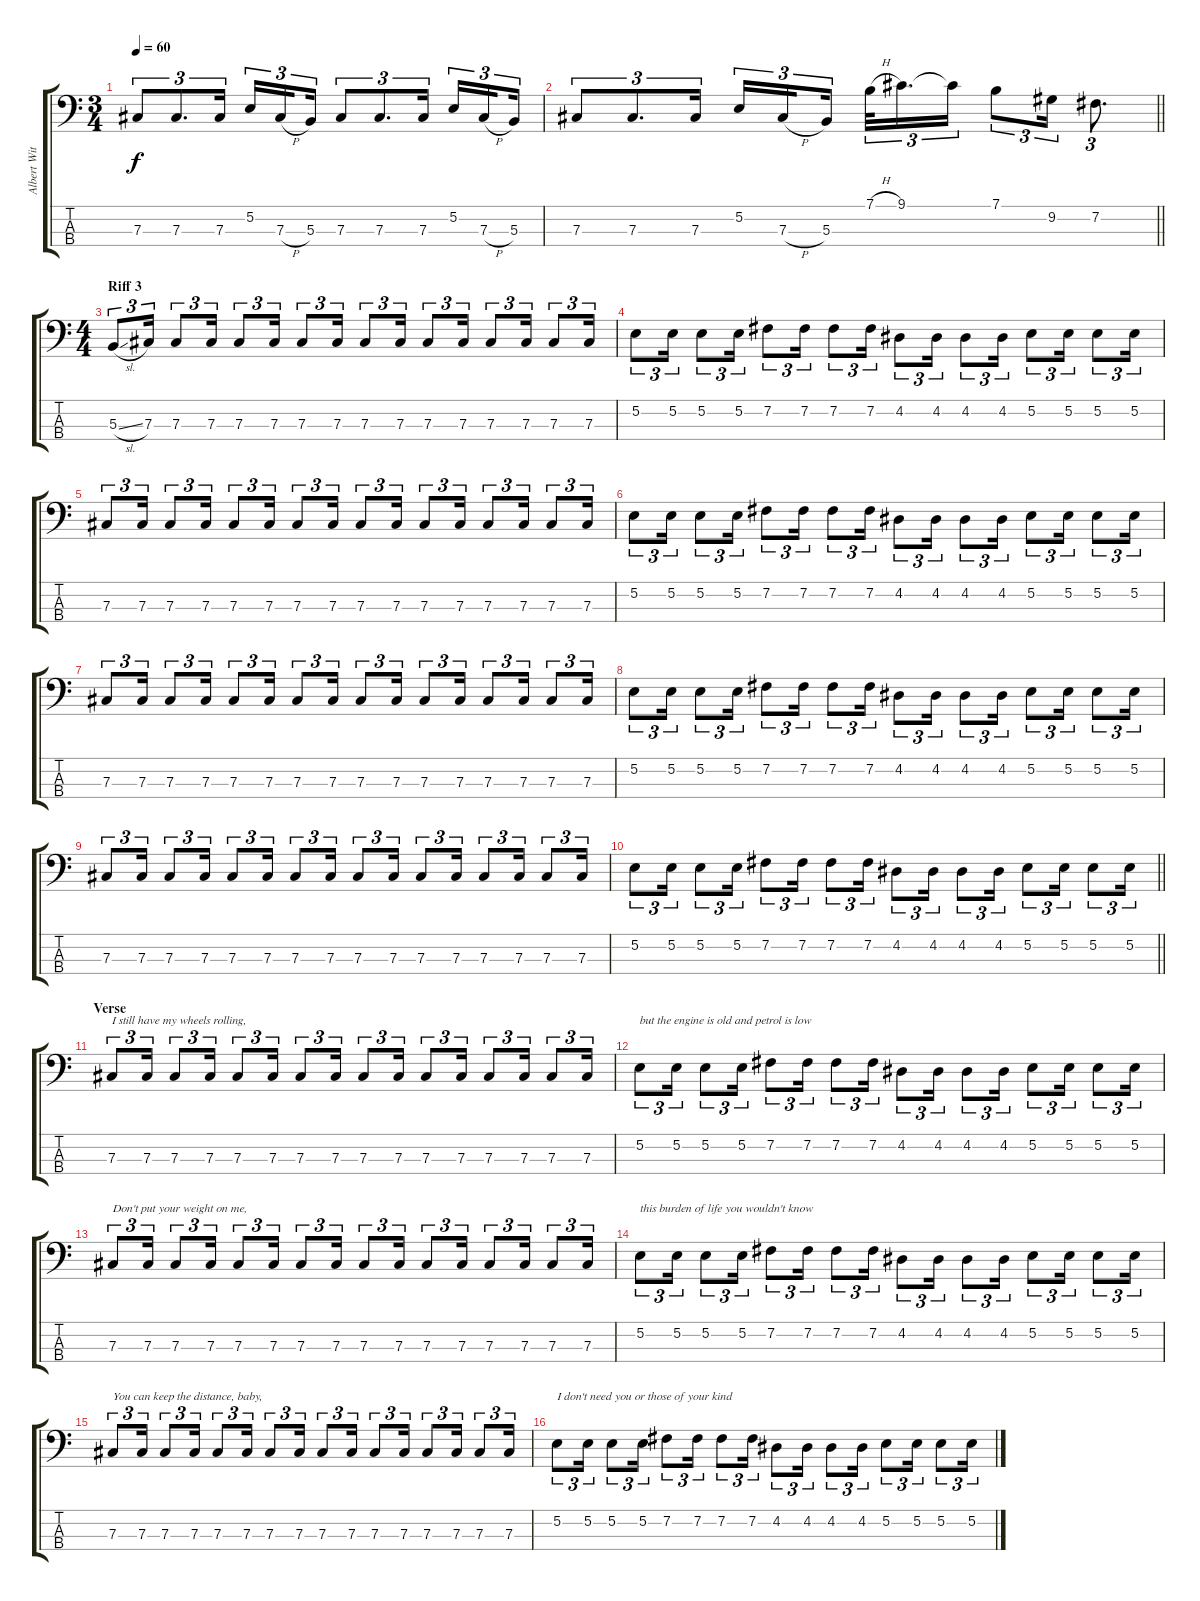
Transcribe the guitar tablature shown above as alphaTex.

\track ("Albert Witcfinder" "Albert Wit") {instrument electricbassfinger}
\staff {score tabs}
\tuning (E2 B1 Gb1 Db1) {hide}
\ts (3 4)
\tempo 60
\clef f4
\ks c
7.3.8{tu (3 2) dy f} 7.3.8{d tu (3 2)} 7.3.16{tu (3 2)} 5.2.16{tu (3 2)} 7.3{h}.16{tu (3 2) beam splitsecondary} 5.3.16{tu (3 2)} 7.3.8{tu (3 2)} 7.3.8{d tu (3 2)} 7.3.16{tu (3 2)} 5.2.16{tu (3 2)} 7.3{h}.16{tu (3 2) beam splitsecondary} 5.3.16{tu (3 2)} |
\barLineRight lightlight
7.3.8{tu (3 2)} 7.3.8{d tu (3 2)} 7.3.16{tu (3 2)} 5.2.16{tu (3 2)} 7.3{h}.16{tu (3 2) beam splitsecondary} 5.3.16{tu (3 2)} 7.1{h}.32{tu (3 2) beam splitsecondary} 9.1.16{d tu (3 2)} 9.1{t}.16{tu (3 2)} 7.1.8{tu (3 2)} 9.2.16{tu (3 2)} 7.2.8{d tu (3 2)} |
\ts (4 4)
\section ("" "Riff 3")
5.3{sl}.8{tu (3 2)} 7.3.16{tu (3 2)} 7.3.8{tu (3 2)} 7.3.16{tu (3 2)} 7.3.8{tu (3 2)} 7.3.16{tu (3 2)} 7.3.8{tu (3 2)} 7.3.16{tu (3 2)} 7.3.8{tu (3 2)} 7.3.16{tu (3 2)} 7.3.8{tu (3 2)} 7.3.16{tu (3 2)} 7.3.8{tu (3 2)} 7.3.16{tu (3 2)} 7.3.8{tu (3 2)} 7.3.16{tu (3 2)} |
5.2.8{tu (3 2)} 5.2.16{tu (3 2)} 5.2.8{tu (3 2)} 5.2.16{tu (3 2)} 7.2.8{tu (3 2)} 7.2.16{tu (3 2)} 7.2.8{tu (3 2)} 7.2.16{tu (3 2)} 4.2.8{tu (3 2)} 4.2.16{tu (3 2)} 4.2.8{tu (3 2)} 4.2.16{tu (3 2)} 5.2.8{tu (3 2)} 5.2.16{tu (3 2)} 5.2.8{tu (3 2)} 5.2.16{tu (3 2)} |
7.3.8{tu (3 2)} 7.3.16{tu (3 2)} 7.3.8{tu (3 2)} 7.3.16{tu (3 2)} 7.3.8{tu (3 2)} 7.3.16{tu (3 2)} 7.3.8{tu (3 2)} 7.3.16{tu (3 2)} 7.3.8{tu (3 2)} 7.3.16{tu (3 2)} 7.3.8{tu (3 2)} 7.3.16{tu (3 2)} 7.3.8{tu (3 2)} 7.3.16{tu (3 2)} 7.3.8{tu (3 2)} 7.3.16{tu (3 2)} |
5.2.8{tu (3 2)} 5.2.16{tu (3 2)} 5.2.8{tu (3 2)} 5.2.16{tu (3 2)} 7.2.8{tu (3 2)} 7.2.16{tu (3 2)} 7.2.8{tu (3 2)} 7.2.16{tu (3 2)} 4.2.8{tu (3 2)} 4.2.16{tu (3 2)} 4.2.8{tu (3 2)} 4.2.16{tu (3 2)} 5.2.8{tu (3 2)} 5.2.16{tu (3 2)} 5.2.8{tu (3 2)} 5.2.16{tu (3 2)} |
7.3.8{tu (3 2)} 7.3.16{tu (3 2)} 7.3.8{tu (3 2)} 7.3.16{tu (3 2)} 7.3.8{tu (3 2)} 7.3.16{tu (3 2)} 7.3.8{tu (3 2)} 7.3.16{tu (3 2)} 7.3.8{tu (3 2)} 7.3.16{tu (3 2)} 7.3.8{tu (3 2)} 7.3.16{tu (3 2)} 7.3.8{tu (3 2)} 7.3.16{tu (3 2)} 7.3.8{tu (3 2)} 7.3.16{tu (3 2)} |
5.2.8{tu (3 2)} 5.2.16{tu (3 2)} 5.2.8{tu (3 2)} 5.2.16{tu (3 2)} 7.2.8{tu (3 2)} 7.2.16{tu (3 2)} 7.2.8{tu (3 2)} 7.2.16{tu (3 2)} 4.2.8{tu (3 2)} 4.2.16{tu (3 2)} 4.2.8{tu (3 2)} 4.2.16{tu (3 2)} 5.2.8{tu (3 2)} 5.2.16{tu (3 2)} 5.2.8{tu (3 2)} 5.2.16{tu (3 2)} |
7.3.8{tu (3 2)} 7.3.16{tu (3 2)} 7.3.8{tu (3 2)} 7.3.16{tu (3 2)} 7.3.8{tu (3 2)} 7.3.16{tu (3 2)} 7.3.8{tu (3 2)} 7.3.16{tu (3 2)} 7.3.8{tu (3 2)} 7.3.16{tu (3 2)} 7.3.8{tu (3 2)} 7.3.16{tu (3 2)} 7.3.8{tu (3 2)} 7.3.16{tu (3 2)} 7.3.8{tu (3 2)} 7.3.16{tu (3 2)} |
\barLineRight lightlight
5.2.8{tu (3 2)} 5.2.16{tu (3 2)} 5.2.8{tu (3 2)} 5.2.16{tu (3 2)} 7.2.8{tu (3 2)} 7.2.16{tu (3 2)} 7.2.8{tu (3 2)} 7.2.16{tu (3 2)} 4.2.8{tu (3 2)} 4.2.16{tu (3 2)} 4.2.8{tu (3 2)} 4.2.16{tu (3 2)} 5.2.8{tu (3 2)} 5.2.16{tu (3 2)} 5.2.8{tu (3 2)} 5.2.16{tu (3 2)} |
\section ("" "Verse")
7.3.8{tu (3 2) txt "I still have my wheels rolling,"} 7.3.16{tu (3 2)} 7.3.8{tu (3 2)} 7.3.16{tu (3 2)} 7.3.8{tu (3 2)} 7.3.16{tu (3 2)} 7.3.8{tu (3 2)} 7.3.16{tu (3 2)} 7.3.8{tu (3 2)} 7.3.16{tu (3 2)} 7.3.8{tu (3 2)} 7.3.16{tu (3 2)} 7.3.8{tu (3 2)} 7.3.16{tu (3 2)} 7.3.8{tu (3 2)} 7.3.16{tu (3 2)} |
5.2.8{tu (3 2) txt "but the engine is old and petrol is low"} 5.2.16{tu (3 2)} 5.2.8{tu (3 2)} 5.2.16{tu (3 2)} 7.2.8{tu (3 2)} 7.2.16{tu (3 2)} 7.2.8{tu (3 2)} 7.2.16{tu (3 2)} 4.2.8{tu (3 2)} 4.2.16{tu (3 2)} 4.2.8{tu (3 2)} 4.2.16{tu (3 2)} 5.2.8{tu (3 2)} 5.2.16{tu (3 2)} 5.2.8{tu (3 2)} 5.2.16{tu (3 2)} |
7.3.8{tu (3 2) txt "Don't put your weight on me,"} 7.3.16{tu (3 2)} 7.3.8{tu (3 2)} 7.3.16{tu (3 2)} 7.3.8{tu (3 2)} 7.3.16{tu (3 2)} 7.3.8{tu (3 2)} 7.3.16{tu (3 2)} 7.3.8{tu (3 2)} 7.3.16{tu (3 2)} 7.3.8{tu (3 2)} 7.3.16{tu (3 2)} 7.3.8{tu (3 2)} 7.3.16{tu (3 2)} 7.3.8{tu (3 2)} 7.3.16{tu (3 2)} |
5.2.8{tu (3 2) txt "this burden of life you wouldn't know"} 5.2.16{tu (3 2)} 5.2.8{tu (3 2)} 5.2.16{tu (3 2)} 7.2.8{tu (3 2)} 7.2.16{tu (3 2)} 7.2.8{tu (3 2)} 7.2.16{tu (3 2)} 4.2.8{tu (3 2)} 4.2.16{tu (3 2)} 4.2.8{tu (3 2)} 4.2.16{tu (3 2)} 5.2.8{tu (3 2)} 5.2.16{tu (3 2)} 5.2.8{tu (3 2)} 5.2.16{tu (3 2)} |
7.3.8{tu (3 2) txt "You can keep the distance, baby,"} 7.3.16{tu (3 2)} 7.3.8{tu (3 2)} 7.3.16{tu (3 2)} 7.3.8{tu (3 2)} 7.3.16{tu (3 2)} 7.3.8{tu (3 2)} 7.3.16{tu (3 2)} 7.3.8{tu (3 2)} 7.3.16{tu (3 2)} 7.3.8{tu (3 2)} 7.3.16{tu (3 2)} 7.3.8{tu (3 2)} 7.3.16{tu (3 2)} 7.3.8{tu (3 2)} 7.3.16{tu (3 2)} |
5.2.8{tu (3 2) txt "I don't need you or those of your kind"} 5.2.16{tu (3 2)} 5.2.8{tu (3 2)} 5.2.16{tu (3 2)} 7.2.8{tu (3 2)} 7.2.16{tu (3 2)} 7.2.8{tu (3 2)} 7.2.16{tu (3 2)} 4.2.8{tu (3 2)} 4.2.16{tu (3 2)} 4.2.8{tu (3 2)} 4.2.16{tu (3 2)} 5.2.8{tu (3 2)} 5.2.16{tu (3 2)} 5.2.8{tu (3 2)} 5.2.16{tu (3 2)}
